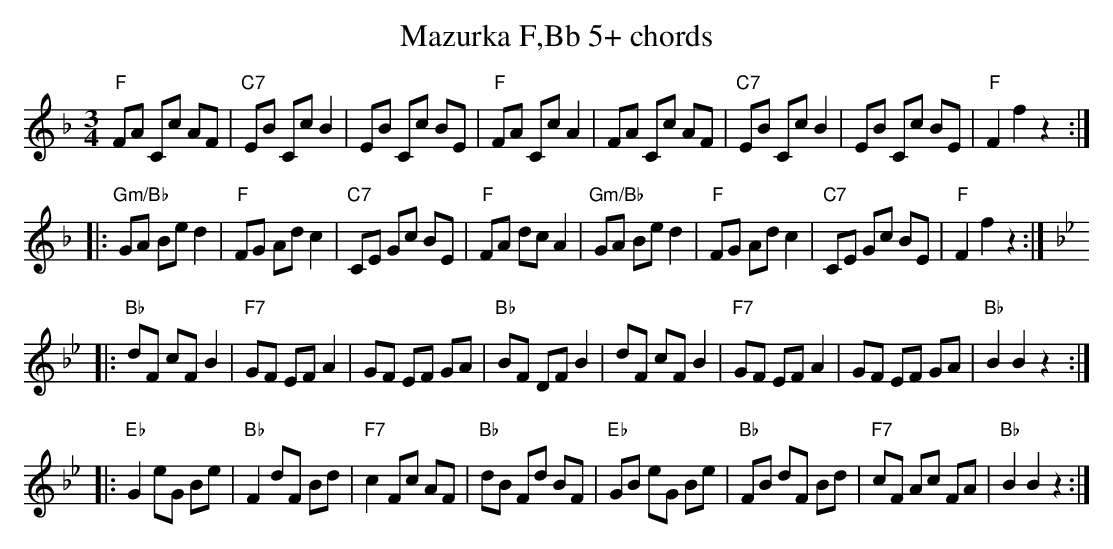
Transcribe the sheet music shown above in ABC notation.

X:1
T:Mazurka F,Bb 5+ chords
M:3/4
L:1/8
K:Fmaj%%MIDI gchordon
"F"FA Cc AF | "C7"EB Cc B2 | EB Cc BE | "F"FA Cc A2 | FA Cc AF | "C7"EB Cc B2 | EB Cc BE | "F"F2 f2 z2 :|
|: "Gm/Bb"GA Be d2 | "F"FG Ad c2 | "C7"CE Gc BE | "F"FA dc A2 | "Gm/Bb"GA Be d2 | "F"FG Ad c2 | "C7"CE Gc BE | "F"F2 f2 z2 :|
K:Bbmaj
|: "Bb"dF cF B2 | "F7"GF EF A2 | GF EF GA | "Bb"BF DF B2 | dF cF B2 | "F7"GF EF A2 | GF EF GA | "Bb"B2 B2 z2 :|
|: "Eb"G2 eG Be | "Bb"F2 dF Bd | "F7"c2 Fc AF | "Bb"dB Fd BF | "Eb"GB eG Be | "Bb"FB dF Bd | "F7"cF Ac FA | "Bb"B2 B2 z2 :|
